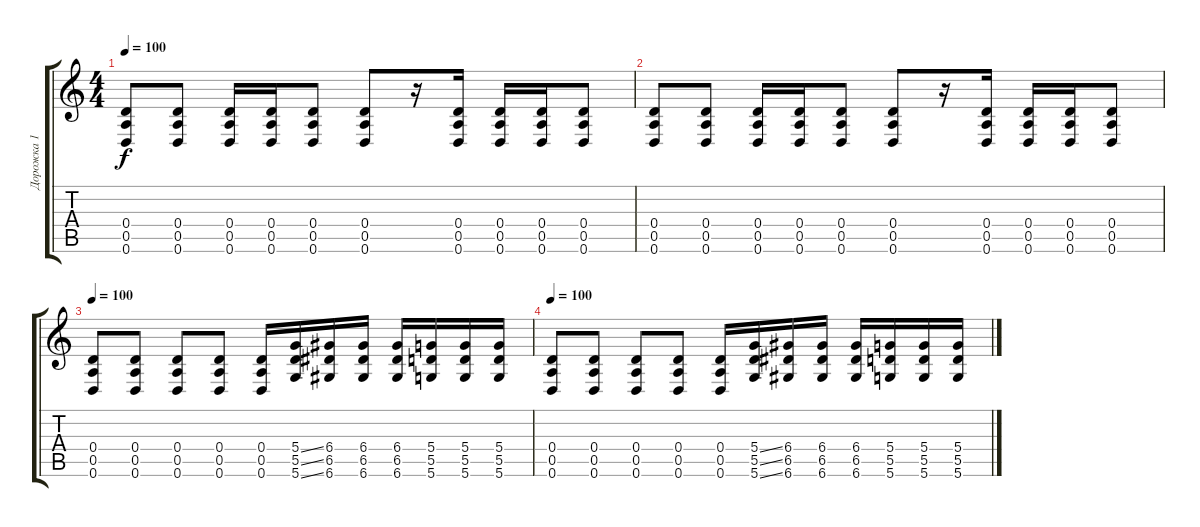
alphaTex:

\track ("Дорожка 1" "Дорожка 1") {instrument distortionguitar}
\staff {score tabs}
\tuning (E4 B3 G3 D3 A2 D2) {hide}
\ts (4 4)
\tempo 100
\clef g2
\ks c
(0.4 0.5 0.6).8{dy f} (0.4 0.5 0.6).8 (0.4 0.5 0.6).16 (0.4 0.5 0.6).16 (0.4 0.5 0.6).8 (0.4 0.5 0.6).8 r.16 (0.4 0.5 0.6).16 (0.4 0.5 0.6).16 (0.4 0.5 0.6).16 (0.4 0.5 0.6).8 |
(0.4 0.5 0.6).8 (0.4 0.5 0.6).8 (0.4 0.5 0.6).16 (0.4 0.5 0.6).16 (0.4 0.5 0.6).8 (0.4 0.5 0.6).8 r.16 (0.4 0.5 0.6).16 (0.4 0.5 0.6).16 (0.4 0.5 0.6).16 (0.4 0.5 0.6).8 |
\tempo 100
(0.4 0.5 0.6).8 (0.4 0.5 0.6).8 (0.4 0.5 0.6).8 (0.4 0.5 0.6).8 (0.4 0.5 0.6).16 (5.4{ss} 5.5{ss} 5.6{ss}).16 (6.4 6.5 6.6).16 (6.4 6.5 6.6).16 (6.4 6.5 6.6).16 (5.4 5.5 5.6).16 (5.4 5.5 5.6).16 (5.4 5.5 5.6).16 |
\tempo 100
(0.4 0.5 0.6).8 (0.4 0.5 0.6).8 (0.4 0.5 0.6).8 (0.4 0.5 0.6).8 (0.4 0.5 0.6).16 (5.4{ss} 5.5{ss} 5.6{ss}).16 (6.4 6.5 6.6).16 (6.4 6.5 6.6).16 (6.4 6.5 6.6).16 (5.4 5.5 5.6).16 (5.4 5.5 5.6).16 (5.4 5.5 5.6).16
